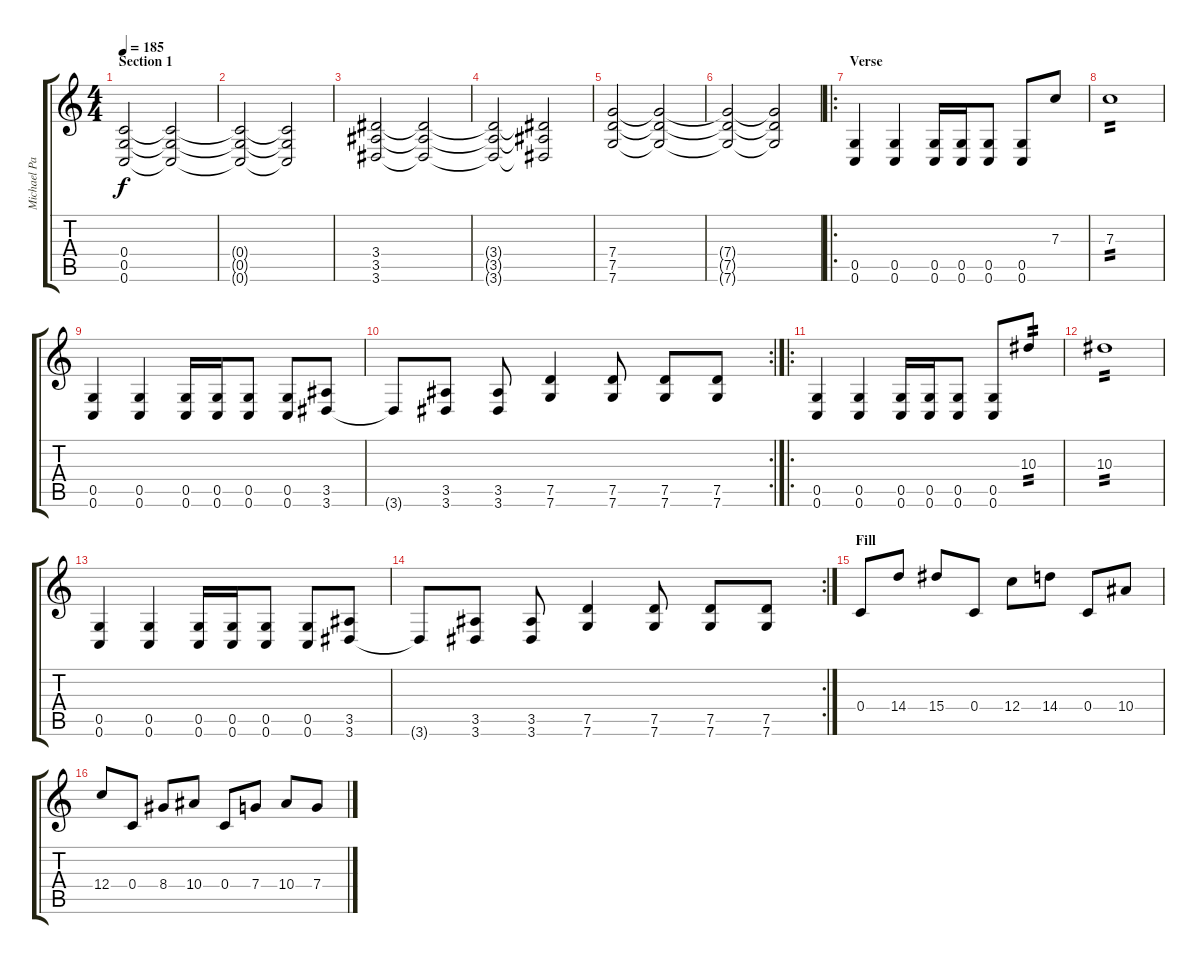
\track ("Michael Padget" "Michael Pa") {instrument distortionguitar}
\staff {score tabs}
\tuning (D4 A3 F3 C3 G2 C2) {hide}
\ts (4 4)
\section ("" "Section 1")
\tempo 185
\clef g2
\ks c
(0.4 0.5 0.6).2{dy f} (0.4{t} 0.5{t} 0.6{t}).2 |
(0.4{t} 0.5{t} 0.6{t}).2 (0.4{t} 0.5{t} 0.6{t}).2 |
(3.4 3.5 3.6).2 (3.4{t} 3.5{t} 3.6{t}).2 |
(3.4{t} 3.5{t} 3.6{t}).2 (3.4{t} 3.5{t} 3.6{t}).2 |
(7.4 7.5 7.6).2 (7.4{t} 7.5{t} 7.6{t}).2 |
(7.4{t} 7.5{t} 7.6{t}).2 (7.4{t} 7.5{t} 7.6{t}).2 |
\ro
\section ("" "Verse")
(0.5 0.6).4 (0.5 0.6).4 (0.5 0.6).16 (0.5 0.6).16 (0.5 0.6).8 (0.5 0.6).8 7.3.8 |
7.3.1{tp 2} |
(0.5 0.6).4 (0.5 0.6).4 (0.5 0.6).16 (0.5 0.6).16 (0.5 0.6).8 (0.5 0.6).8 (3.5 3.6).8 |
\rc 2
3.6{t}.8 (3.5 3.6).8 (3.5 3.6).8 (7.5 7.6).4 (7.5 7.6).8 (7.5 7.6).8 (7.5 7.6).8 |
\ro
(0.5 0.6).4 (0.5 0.6).4 (0.5 0.6).16 (0.5 0.6).16 (0.5 0.6).8 (0.5 0.6).8 10.3.8{tp 2} |
10.3.1{tp 2} |
(0.5 0.6).4 (0.5 0.6).4 (0.5 0.6).16 (0.5 0.6).16 (0.5 0.6).8 (0.5 0.6).8 (3.5 3.6).8 |
\rc 2
3.6{t}.8 (3.5 3.6).8 (3.5 3.6).8 (7.5 7.6).4 (7.5 7.6).8 (7.5 7.6).8 (7.5 7.6).8 |
\section ("" "Fill")
0.4.8 14.4.8 15.4.8 0.4.8 12.4.8 14.4.8 0.4.8 10.4.8 |
12.4.8 0.4.8 8.4.8 10.4.8 0.4.8 7.4.8 10.4.8 7.4.8
